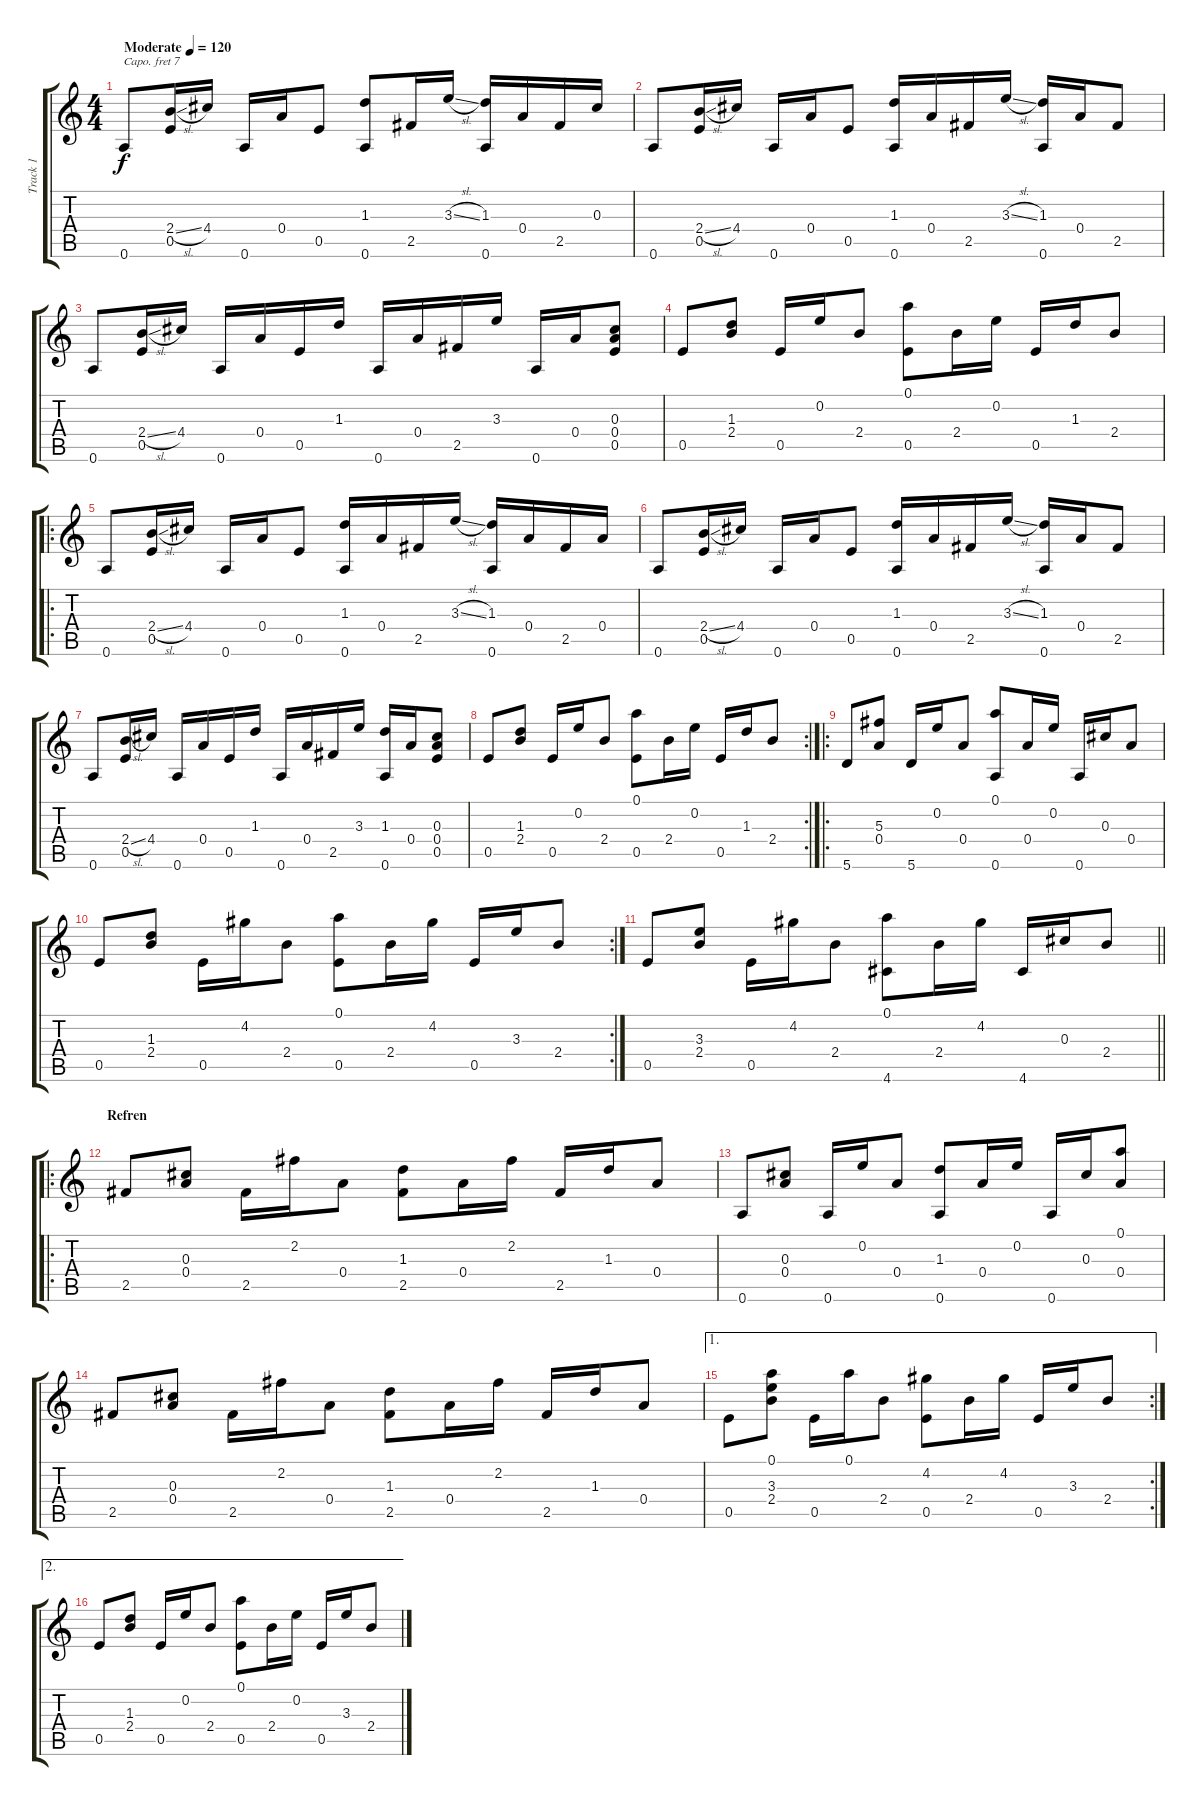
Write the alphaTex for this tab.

\track ("Track 1" "Track 1") {instrument acousticguitarsteel}
\staff {score tabs}
\capo 7
\tuning (D4 A3 Gb3 D3 A2 D2) {hide}
\ts (4 4)
\tempo (120 "Moderate")
\clef g2
\ks c
0.6.8{dy f instrument acousticguitarsteel} (2.4{sl} 0.5).16 4.4.16 0.6.16 0.4.16 0.5.8 (1.3 0.6).8 2.5.16 3.3{sl}.16 (1.3 0.6).16 0.4.16 2.5.16 0.3.16 |
0.6.8 (2.4{sl} 0.5).16 4.4.16 0.6.16 0.4.16 0.5.8 (1.3 0.6).16 0.4.16 2.5.16 3.3{sl}.16 (1.3 0.6).16 0.4.16 2.5.8 |
0.6.8 (2.4{sl} 0.5).16 4.4.16 0.6.16 0.4.16 0.5.16 1.3.16 0.6.16 0.4.16 2.5.16 3.3.16 0.6.16 0.4.16 (0.3 0.4 0.5).8 |
0.5.8 (1.3 2.4).8 0.5.16 0.2.16 2.4.8 (0.1 0.5).8 2.4.16 0.2.16 0.5.16 1.3.16 2.4.8 |
\ro
0.6.8 (2.4{sl} 0.5).16 4.4.16 0.6.16 0.4.16 0.5.8 (1.3 0.6).16 0.4.16 2.5.16 3.3{sl}.16 (1.3 0.6).16 0.4.16 2.5.16 0.4.16 |
0.6.8 (2.4{sl} 0.5).16 4.4.16 0.6.16 0.4.16 0.5.8 (1.3 0.6).16 0.4.16 2.5.16 3.3{sl}.16 (1.3 0.6).16 0.4.16 2.5.8 |
0.6.8 (2.4{sl} 0.5).16 4.4.16 0.6.16 0.4.16 0.5.16 1.3.16 0.6.16 0.4.16 2.5.16 3.3.16 (1.3 0.6).16 0.4.16 (0.3 0.4 0.5).8 |
\rc 2
0.5.8 (1.3 2.4).8 0.5.16 0.2.16 2.4.8 (0.1 0.5).8 2.4.16 0.2.16 0.5.16 1.3.16 2.4.8 |
\ro
5.6.8 (5.3 0.4).8 5.6.16 0.2.16 0.4.8 (0.1 0.6).8 0.4.16 0.2.16 0.6.16 0.3.16 0.4.8 |
\rc 2
0.5.8 (1.3 2.4).8 0.5.16 4.2.16 2.4.8 (0.1 0.5).8 2.4.16 4.2.16 0.5.16 3.3.16 2.4.8 |
\barLineRight lightlight
0.5.8 (3.3 2.4).8 0.5.16 4.2.16 2.4.8 (0.1 4.6).8 2.4.16 4.2.16 4.6.16 0.3.16 2.4.8 |
\ro
\section ("" "Refren")
2.5.8 (0.3 0.4).8 2.5.16 2.2.16 0.4.8 (1.3 2.5).8 0.4.16 2.2.16 2.5.16 1.3.16 0.4.8 |
0.6.8 (0.3 0.4).8 0.6.16 0.2.16 0.4.8 (1.3 0.6).8 0.4.16 0.2.16 0.6.16 0.3.16 (0.1 0.4).8 |
2.5.8 (0.3 0.4).8 2.5.16 2.2.16 0.4.8 (1.3 2.5).8 0.4.16 2.2.16 2.5.16 1.3.16 0.4.8 |
\ae 1
\rc 2
0.5.8 (0.1 3.3 2.4).8 0.5.16 0.1.16 2.4.8 (4.2 0.5).8 2.4.16 4.2.16 0.5.16 3.3.16 2.4.8 |
\ae 2
0.5.8 (1.3 2.4).8 0.5.16 0.2.16 2.4.8 (0.1 0.5).8 2.4.16 0.2.16 0.5.16 3.3.16 2.4.8
